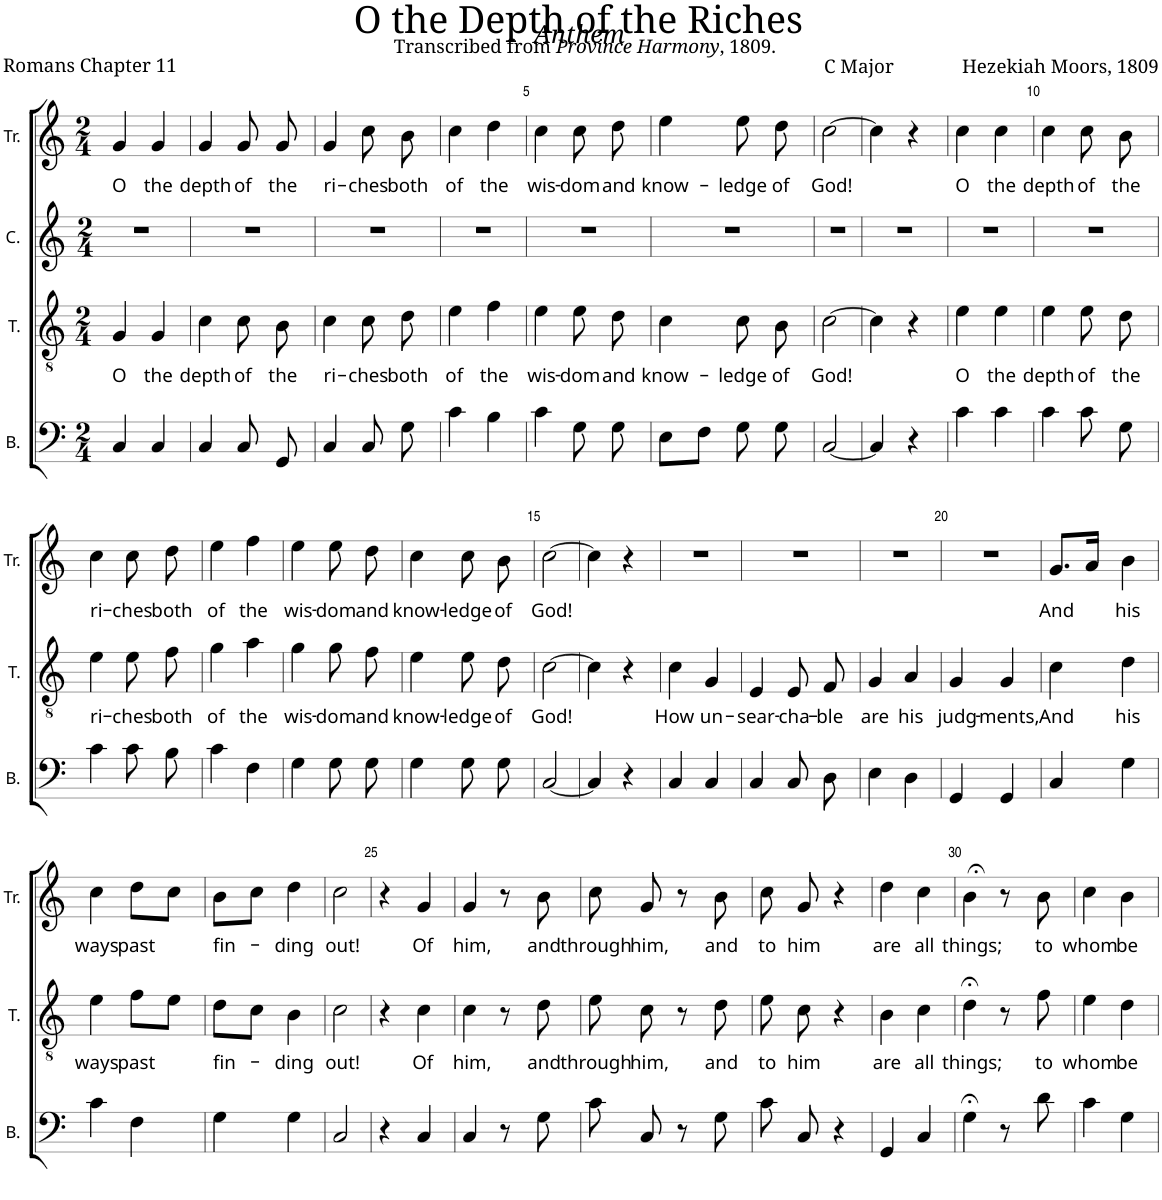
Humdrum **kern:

**kern	**kern	**text	**kern	**kern	**text
*part4	*part3	*part3	*part2	*part1	*part1
*staff4	*staff3	*staff3	*staff2	*staff1	*staff1
*I"B.	*I"T.	*	*I"C.	*I"Tr.	*
*I'B.	*I'T.	*	*I'C.	*I'Tr.	*
*clefF4	*clefGv2	*	*clefG2	*clefG2	*
*k[]	*k[]	*	*k[]	*k[]	*
*M2/4	*M2/4	*	*M2/4	*M2/4	*
=1	=1	=1	=1	=1	=1
!	!	!LO:LY:b	!	!	!LO:LY:b
4C/	4G/	O	2r	4g/	O
!	!	!LO:LY:b	!	!	!LO:LY:b
4C/	4G/	the	.	4g/	the
=2	=2	=2	=2	=2	=2
!	!	!LO:LY:b	!	!	!LO:LY:b
4C/	4c\	depth	2r	4g/	depth
!	!	!LO:LY:b	!	!	!LO:LY:b
8C/	8c\	of	.	8g/	of
!	!	!LO:LY:b	!	!	!LO:LY:b
8GG/	8B\	the	.	8g/	the
=3	=3	=3	=3	=3	=3
!	!	!LO:LY:b	!	!	!LO:LY:b
4C/	4c\	ri-	2r	4g/	ri-
!	!	!LO:LY:b	!	!	!LO:LY:b
8C/	8c\	-ches	.	8cc\	-ches
!	!	!LO:LY:b	!	!	!LO:LY:b
8G\	8d\	both	.	8b\	both
=4	=4	=4	=4	=4	=4
!	!	!LO:LY:b	!	!	!LO:LY:b
4c\	4e\	of	2r	4cc\	of
!	!	!LO:LY:b	!	!	!LO:LY:b
4B\	4f\	the	.	4dd\	the
=5	=5	=5	=5	=5	=5
!	!	!LO:LY:b	!	!	!LO:LY:b
4c\	4e\	wis-	2r	4cc\	wis-
!	!	!LO:LY:b	!	!	!LO:LY:b
8G\	8e\	-dom	.	8cc\	-dom
!	!	!LO:LY:b	!	!	!LO:LY:b
8G\	8d\	and	.	8dd\	and
=6	=6	=6	=6	=6	=6
!	!	!LO:LY:b	!	!	!LO:LY:b
8E\L	4c\	know-	2r	4ee\	know-
8F\J	.	.	.	.	.
!	!	!LO:LY:b	!	!	!LO:LY:b
8G\	8c\	-ledge	.	8ee\	-ledge
!	!	!LO:LY:b	!	!	!LO:LY:b
8G\	8B\	of	.	8dd\	of
=7	=7	=7	=7	=7	=7
!	!	!LO:LY:b	!	!	!LO:LY:b
[2C/	[2c\	God!	2r	[2cc\	God!
=8	=8	=8	=8	=8	=8
4C/]	4c\]	.	2r	4cc\]	.
4r	4r	.	.	4r	.
=9	=9	=9	=9	=9	=9
!	!	!LO:LY:b	!	!	!LO:LY:b
4c\	4e\	O	2r	4cc\	O
!	!	!LO:LY:b	!	!	!LO:LY:b
4c\	4e\	the	.	4cc\	the
=10	=10	=10	=10	=10	=10
!	!	!LO:LY:b	!	!	!LO:LY:b
4c\	4e\	depth	2r	4cc\	depth
!	!	!LO:LY:b	!	!	!LO:LY:b
8c\	8e\	of	.	8cc\	of
!	!	!LO:LY:b	!	!	!LO:LY:b
8G\	8d\	the	.	8b\	the
!!LO:LB:g=z
=11	=11	=11	=11	=11	=11
!	!	!LO:LY:b	!	!	!LO:LY:b
4c\	4e\	ri-	2r	4cc\	ri-
!	!	!LO:LY:b	!	!	!LO:LY:b
8c\	8e\	-ches	.	8cc\	-ches
!	!	!LO:LY:b	!	!	!LO:LY:b
8B\	8f\	both	.	8dd\	both
=12	=12	=12	=12	=12	=12
!	!	!LO:LY:b	!	!	!LO:LY:b
4c\	4g\	of	2r	4ee\	of
!	!	!LO:LY:b	!	!	!LO:LY:b
4F\	4a\	the	.	4ff\	the
=13	=13	=13	=13	=13	=13
!	!	!LO:LY:b	!	!	!LO:LY:b
4G\	4g\	wis-	2r	4ee\	wis-
!	!	!LO:LY:b	!	!	!LO:LY:b
8G\	8g\	-dom	.	8ee\	-dom
!	!	!LO:LY:b	!	!	!LO:LY:b
8G\	8f\	and	.	8dd\	and
=14	=14	=14	=14	=14	=14
!	!	!LO:LY:b	!	!	!LO:LY:b
4G\	4e\	know-	2r	4cc\	know-
!	!	!LO:LY:b	!	!	!LO:LY:b
8G\	8e\	-ledge	.	8cc\	-ledge
!	!	!LO:LY:b	!	!	!LO:LY:b
8G\	8d\	of	.	8b\	of
=15	=15	=15	=15	=15	=15
!	!	!LO:LY:b	!	!	!LO:LY:b
[2C/	[2c\	God!	2r	[2cc\	God!
=16	=16	=16	=16	=16	=16
4C/]	4c\]	.	2r	4cc\]	.
4r	4r	.	.	4r	.
=17	=17	=17	=17	=17	=17
!	!	!LO:LY:b	!	!	!
4C/	4c\	How	2r	2r	.
!	!	!LO:LY:b	!	!	!
4C/	4G/	un-	.	.	.
=18	=18	=18	=18	=18	=18
!	!	!LO:LY:b	!	!	!
4C/	4E/	-sear-	2r	2r	.
!	!	!LO:LY:b	!	!	!
8C/	8E/	-cha-	.	.	.
!	!	!LO:LY:b	!	!	!
8D\	8F/	-ble	.	.	.
=19	=19	=19	=19	=19	=19
!	!	!LO:LY:b	!	!	!
4E\	4G/	are	2r	2r	.
!	!	!LO:LY:b	!	!	!
4D\	4A/	his	.	.	.
=20	=20	=20	=20	=20	=20
!	!	!LO:LY:b	!	!	!
4GG/	4G/	judg-	2r	2r	.
!	!	!LO:LY:b	!	!	!
4GG/	4G/	-ments,	.	.	.
=21	=21	=21	=21	=21	=21
!	!	!LO:LY:b	!	!	!LO:LY:b
4C/	4c\	And	2r	8.g/L	And
.	.	.	.	16a/Jk	.
!	!	!LO:LY:b	!	!	!LO:LY:b
4G\	4d\	his	.	4b\	his
!!LO:LB:g=z
=22	=22	=22	=22	=22	=22
!	!	!LO:LY:b	!	!	!LO:LY:b
4c\	4e\	ways	2r	4cc\	ways
!	!	!LO:LY:b	!	!	!LO:LY:b
4F\	8f\L	past	.	8dd\L	past
.	8e\J	.	.	8cc\J	.
=23	=23	=23	=23	=23	=23
!	!	!LO:LY:b	!	!	!LO:LY:b
4G\	8d\L	fin-	2r	8b\L	fin-
.	8c\J	.	.	8cc\J	.
!	!	!LO:LY:b	!	!	!LO:LY:b
4G\	4B\	-ding	.	4dd\	-ding
=24	=24	=24	=24	=24	=24
!	!	!LO:LY:b	!	!	!LO:LY:b
2C/	2c\	out!	2r	2cc\	out!
=25	=25	=25	=25	=25	=25
4r	4r	.	2r	4r	.
!	!	!LO:LY:b	!	!	!LO:LY:b
4C/	4c\	Of	.	4g/	Of
=26	=26	=26	=26	=26	=26
!	!	!LO:LY:b	!	!	!LO:LY:b
4C/	4c\	him,	2r	4g/	him,
8r	8r	.	.	8r	.
!	!	!LO:LY:b	!	!	!LO:LY:b
8G\	8d\	and	.	8b\	and
=27	=27	=27	=27	=27	=27
!	!	!LO:LY:b	!	!	!LO:LY:b
8c\	8e\	through	2r	8cc\	through
!	!	!LO:LY:b	!	!	!LO:LY:b
8C/	8c\	him,	.	8g/	him,
8r	8r	.	.	8r	.
!	!	!LO:LY:b	!	!	!LO:LY:b
8G\	8d\	and	.	8b\	and
=28	=28	=28	=28	=28	=28
!	!	!LO:LY:b	!	!	!LO:LY:b
8c\	8e\	to	2r	8cc\	to
!	!	!LO:LY:b	!	!	!LO:LY:b
8C/	8c\	him	.	8g/	him
4r	4r	.	.	4r	.
=29	=29	=29	=29	=29	=29
!	!	!LO:LY:b	!	!	!LO:LY:b
4GG/	4B\	are	2r	4dd\	are
!	!	!LO:LY:b	!	!	!LO:LY:b
4C/	4c\	all	.	4cc\	all
=30	=30	=30	=30	=30	=30
!	!	!LO:LY:b	!	!	!LO:LY:b
4G;<\	4d;<\	things;	2r	4b;<\	things;
8r	8r	.	.	8r	.
!	!	!LO:LY:b	!	!	!LO:LY:b
8d\	8f\	to	.	8b\	to
=31	=31	=31	=31	=31	=31
!	!	!LO:LY:b	!	!	!LO:LY:b
4c\	4e\	whom	2r	4cc\	whom
!	!	!LO:LY:b	!	!	!LO:LY:b
4G\	4d\	be	.	4b\	be
=	=	=	=	=	=
*-	*-	*-	*-	*-	*-
